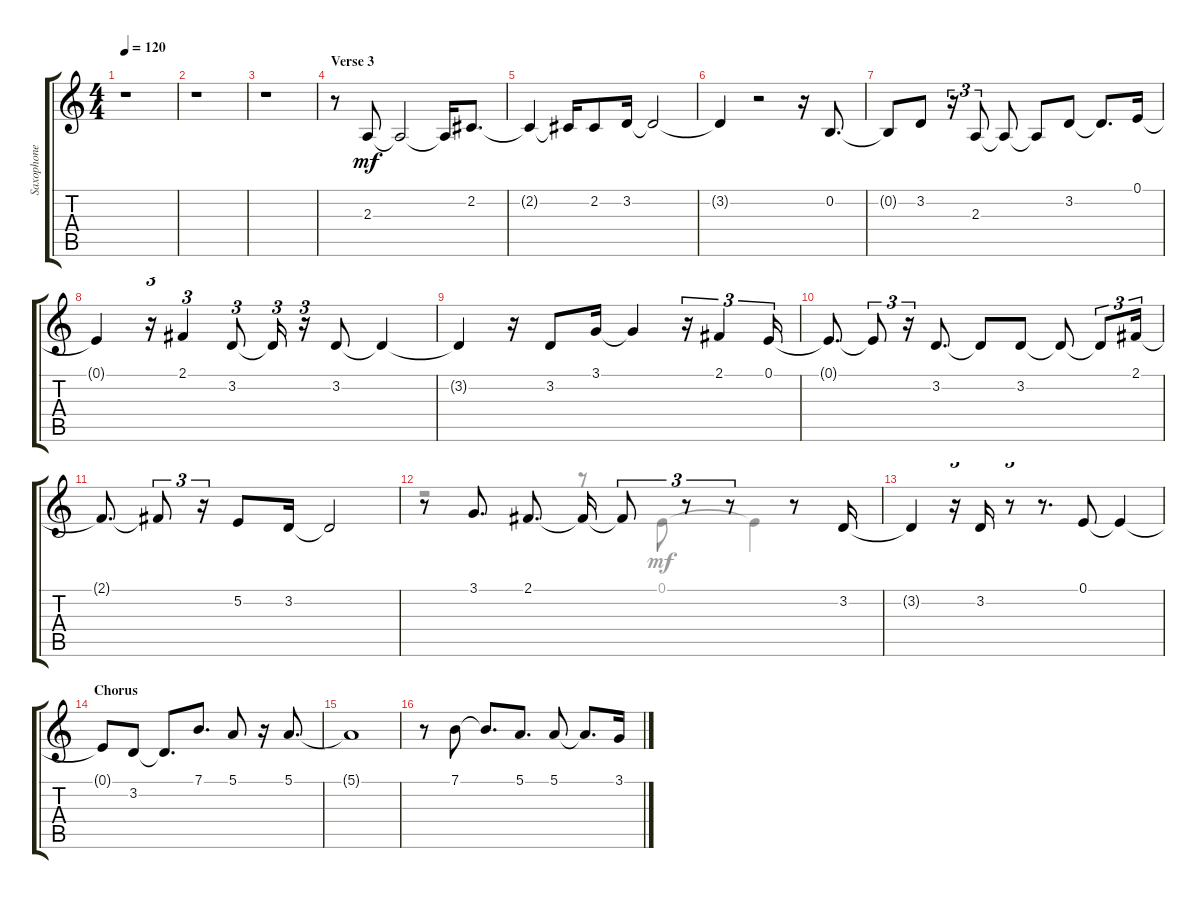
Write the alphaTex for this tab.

\track ("Saxophone : Alto in Eb" "Saxophone ") {instrument altosax}
\staff {score tabs}
\tuning (E4 B3 G3 D3 A2 E2) {hide}
\voice
\ts (4 4)
\tempo 120
\clef g2
\ks aminor
r.1{dy mf} |
r.1 |
r.1 |
\section ("" "Verse 3")
r.8 2.3.8 2.3{t}.2 2.3{t}.16 2.2.8{d} |
2.2{t}.4 2.2{t}.16 2.2.8 3.2.16 3.2{t}.2 |
3.2{t}.4 r.2 r.16 0.2.8{d} |
0.2{t}.8 3.2.8 r.16{tu (3 2)} 2.3.8{tu (3 2)} 2.3{t}.8 2.3{t}.8 3.2.8 3.2{t}.8{d} 0.1.16 |
0.1{t}.4 r.16{tu (3 2)} 2.1.4{tu (3 2)} 3.2.8{tu (3 2)} 3.2{t}.16{tu (3 2)} r.16{tu (3 2)} 3.2.8 3.2{t}.4 |
3.2{t}.4 r.16 3.2.8 3.1.16 3.1{t}.4 r.16{tu (3 2)} 2.1.4{tu (3 2)} 0.1.16{tu (3 2)} |
0.1{t}.8{d} 0.1{t}.8{tu (3 2)} r.16{tu (3 2)} 3.2.8{d} 3.2{t}.8 3.2.8 3.2{t}.8 3.2{t}.8{tu (3 2)} 2.1.16{tu (3 2)} |
2.1{t}.8{d} 2.1{t}.8{tu (3 2)} r.16{tu (3 2)} 5.2.8 3.2.16 3.2{t}.2 |
r.8 3.1.8{d} 2.1.8{d} 2.1{t}.16 2.1{t}.8{tu (3 2)} r.8{tu (3 2)} r.8{tu (3 2)} r.8 3.2.16 |
3.2{t}.4 r.16{tu (3 2)} 3.2.16 r.8{tu (3 2)} r.8{d} 0.1.8 0.1{t}.4 |
\section ("" "Chorus")
0.1{t}.8 3.2.8 3.2{t}.8{d} 7.1.8{d} 5.1.8 r.16 5.1.8{d} |
5.1{t}.1 |
r.8 7.1.8 7.1{t}.8{d} 5.1.8{d} 5.1.8 5.1{t}.8{d} 3.1.16
\voice
\clef g2
\ottava regular
\simile none
\ks aminor
|
|
|
|
|
|
|
|
|
|
|
r.2 r.8 0.1.8 0.1{t}.4 |
|
|
|
